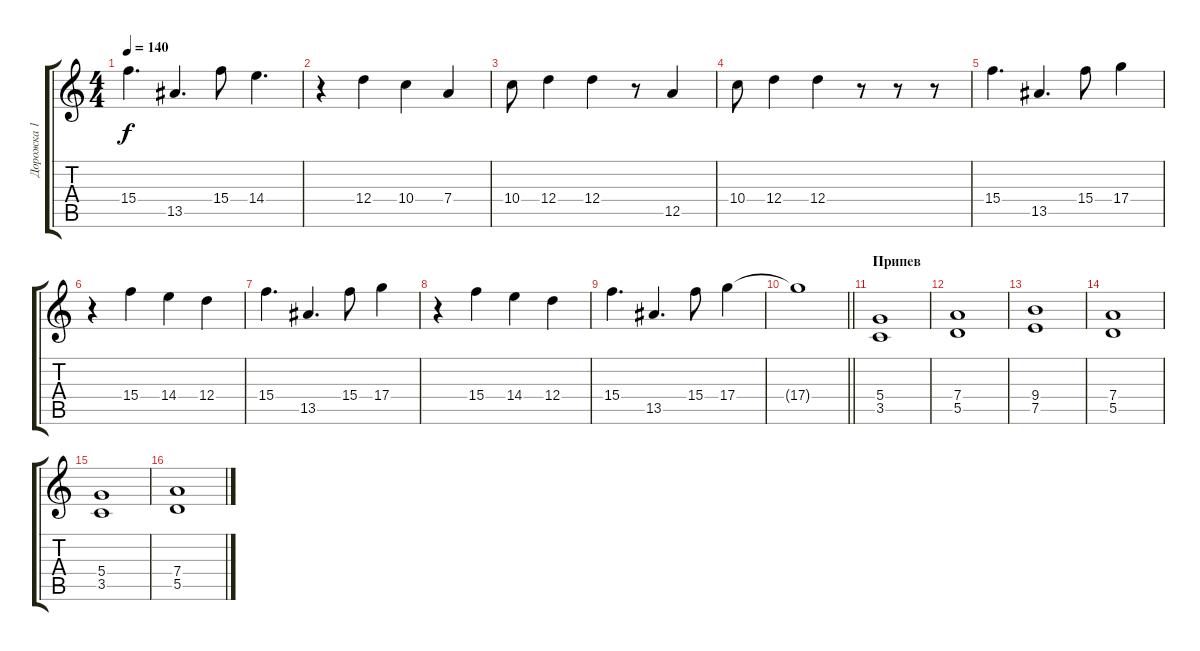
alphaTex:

\track ("Дорожка 1" "Дорожка 1") {instrument distortionguitar}
\staff {score tabs}
\tuning (E4 B3 G3 D3 A2 E2) {hide}
\ts (4 4)
\tempo 140
\clef g2
\ks c
15.4.4{d dy f} 13.5.4{d} 15.4.8 14.4.4{d} |
r.4 12.4.4 10.4.4 7.4.4 |
10.4.8 12.4.4 12.4.4 r.8 12.5.4 |
10.4.8 12.4.4 12.4.4 r.8 r.8 r.8 |
15.4.4{d} 13.5.4{d} 15.4.8 17.4.4 |
r.4 15.4.4 14.4.4 12.4.4 |
15.4.4{d} 13.5.4{d} 15.4.8 17.4.4 |
r.4 15.4.4 14.4.4 12.4.4 |
15.4.4{d} 13.5.4{d} 15.4.8 17.4.4 |
\barLineRight lightlight
17.4{t}.1 |
\section ("" "Припев")
(5.4 3.5).1 |
(7.4 5.5).1 |
(9.4 7.5).1 |
(7.4 5.5).1 |
(5.4 3.5).1 |
(7.4 5.5).1
